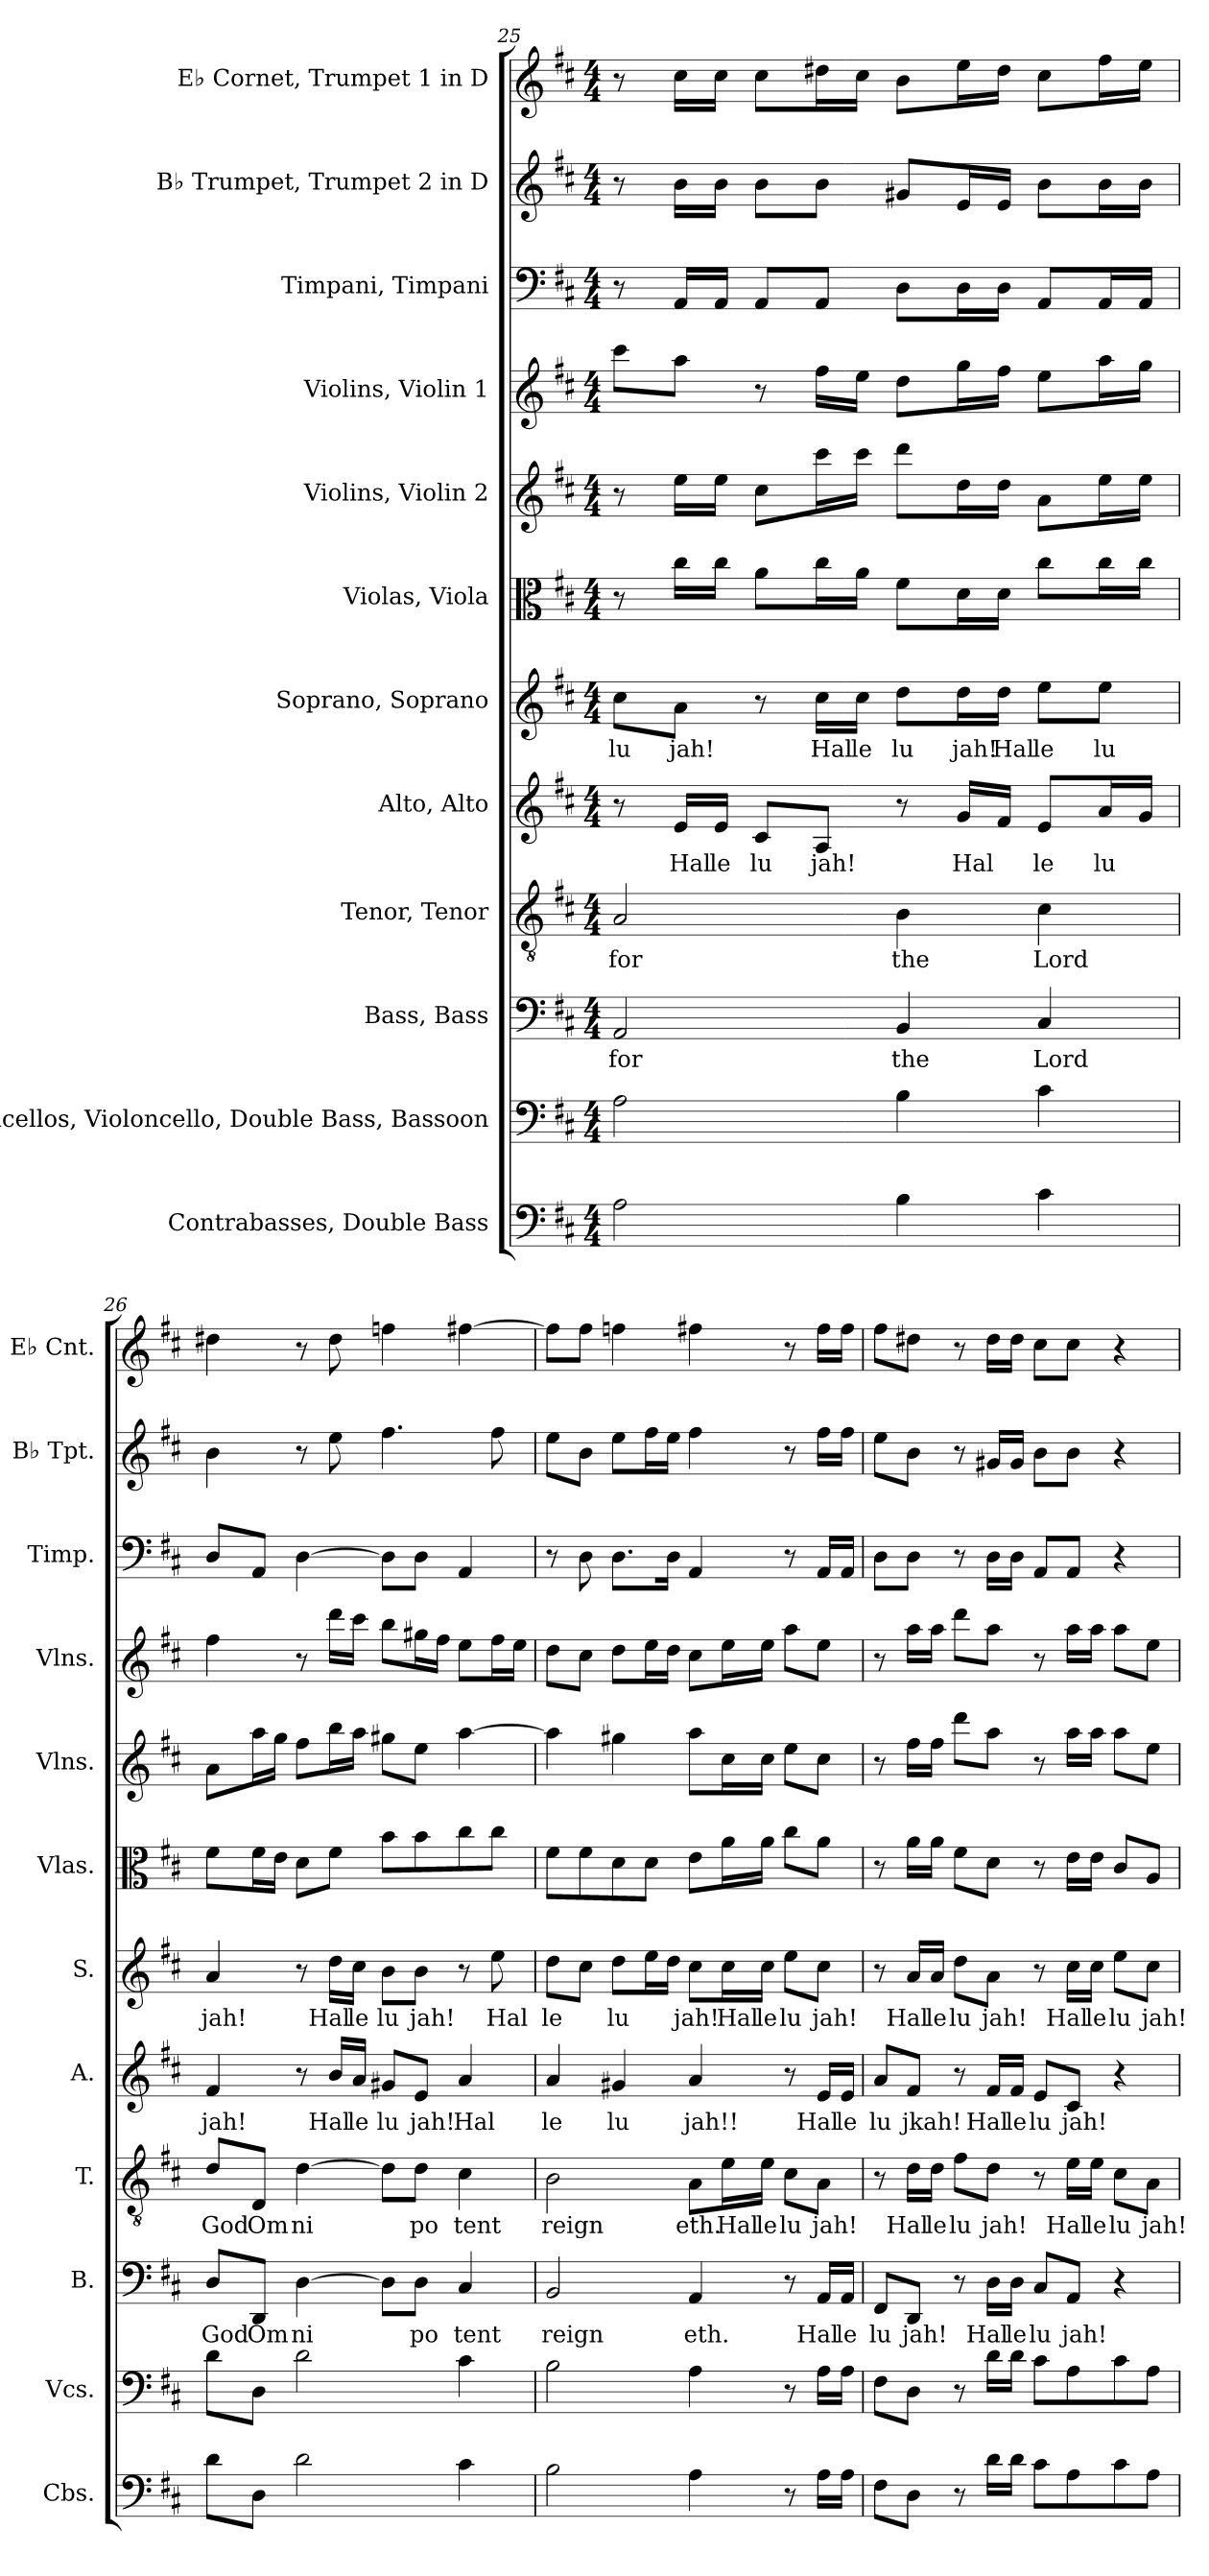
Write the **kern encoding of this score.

**kern	**kern	**kern	**text	**kern	**text	**kern	**text	**kern	**text	**kern	**kern	**kern	**kern	**kern	**kern
*part12	*part11	*part10	*part10	*part9	*part9	*part8	*part8	*part7	*part7	*part6	*part5	*part4	*part3	*part2	*part1
*staff12	*staff11	*staff10	*staff10	*staff9	*staff9	*staff8	*staff8	*staff7	*staff7	*staff6	*staff5	*staff4	*staff3	*staff2	*staff1
*I"Contrabasses, Double Bass	*I"Violoncellos, Violoncello, Double Bass, Bassoon	*I"Bass, Bass	*	*I"Tenor, Tenor	*	*I"Alto, Alto	*	*I"Soprano, Soprano	*	*I"Violas, Viola	*I"Violins, Violin 2	*I"Violins, Violin 1	*I"Timpani, Timpani	*I"B♭ Trumpet, Trumpet 2 in D	*I"E♭ Cornet, Trumpet 1 in D
*I'Cbs.	*I'Vcs.	*I'B.	*	*I'T.	*	*I'A.	*	*I'S.	*	*I'Vlas.	*I'Vlns.	*I'Vlns.	*I'Timp.	*I'B♭ Tpt.	*I'E♭ Cnt.
!!LO:PB:g=z
*clefF4	*clefF4	*clefF4	*	*clefGv2	*	*clefG2	*	*clefG2	*	*clefC3	*clefG2	*clefG2	*clefF4	*clefG2	*clefG2
*ITrd7c12	*	*	*	*	*	*	*	*	*	*	*	*	*	*ITrd1c2	*ITrd-2c-3
*k[f#c#]	*k[f#c#]	*k[f#c#]	*	*k[f#c#]	*	*k[f#c#]	*	*k[f#c#]	*	*k[f#c#]	*k[f#c#]	*k[f#c#]	*k[f#c#]	*k[]	*k[b-]
*M4/4	*M4/4	*M4/4	*	*M4/4	*	*M4/4	*	*M4/4	*	*M4/4	*M4/4	*M4/4	*M4/4	*M4/4	*M4/4
=25	=25	=25	=25	=25	=25	=25	=25	=25	=25	=25	=25	=25	=25	=25	=25
!	!	!	!LO:LY:b	!	!LO:LY:b	!	!	!	!LO:LY:b	!	!	!	!	!	!
2AA\	2A\	2AA/	for	2A/	for	8r	.	8cc#\L	lu	8r	8r	8ccc#\L	8r	8r	8r
!	!	!	!	!	!	!	!LO:LY:b	!	!LO:LY:b	!	!	!	!	!	!
.	.	.	.	.	.	16e/LL	Hal	8a\J	jah!	16cc#\LL	16ee\LL	8aa\J	16AA/LL	16a\LL	16ee\LL
!	!	!	!	!	!	!	!LO:LY:b	!	!	!	!	!	!	!	!
.	.	.	.	.	.	16e/JJ	le	.	.	16cc#\JJ	16ee\JJ	.	16AA/JJ	16a\JJ	16ee\JJ
!	!	!	!	!	!	!	!LO:LY:b	!	!	!	!	!	!	!	!
.	.	.	.	.	.	8c#/L	lu	8r	.	8a\L	8cc#\L	8r	8AA/L	8a\L	8ee\L
!	!	!	!	!	!	!	!LO:LY:b	!	!LO:LY:b	!	!	!	!	!	!
.	.	.	.	.	.	8A/J	jah!	16cc#\LL	Hal	16cc#\L	16ccc#\L	16ff#\LL	8AA/J	8a\J	16ff#X\L
!	!	!	!	!	!	!	!	!	!LO:LY:b	!	!	!	!	!	!
.	.	.	.	.	.	.	.	16cc#\JJ	le	16a\JJ	16ccc#\JJ	16ee\JJ	.	.	16ee\JJ
!	!	!	!LO:LY:b	!	!LO:LY:b	!	!	!	!LO:LY:b	!	!	!	!	!	!
4BB\	4B\	4BB/	the	4B\	the	8r	.	8dd\L	lu	8f#\L	8ddd\L	8dd\L	8D\L	8f#X/L	8dd\L
!	!	!	!	!	!	!	!LO:LY:b	!	!LO:LY:b	!	!	!	!	!	!
.	.	.	.	.	.	16g/LL	Hal	16dd\L	jah!	16d\L	16dd\L	16gg\L	16D\L	16d/L	16gg\L
!	!	!	!	!	!	!	!	!	!LO:LY:b	!	!	!	!	!	!
.	.	.	.	.	.	16f#/JJ	.	16dd\JJ	Hal	16d\JJ	16dd\JJ	16ff#\JJ	16D\JJ	16d/JJ	16ff#\JJ
!	!	!	!LO:LY:b	!	!LO:LY:b	!	!LO:LY:b	!	!LO:LY:b	!	!	!	!	!	!
4C#\	4c#\	4C#/	Lord	4c#\	Lord	8e/L	le	8ee\L	le	8cc#\L	8a\L	8ee\L	8AA/L	8a\L	8ee\L
!	!	!	!	!	!	!	!LO:LY:b	!	!LO:LY:b	!	!	!	!	!	!
.	.	.	.	.	.	16a/L	lu	8ee\J	lu	16cc#\L	16ee\L	16aa\L	16AA/L	16a\L	16aa\L
.	.	.	.	.	.	16g/JJ	.	.	.	16cc#\JJ	16ee\JJ	16gg\JJ	16AA/JJ	16a\JJ	16gg\JJ
=26	=26	=26	=26	=26	=26	=26	=26	=26	=26	=26	=26	=26	=26	=26	=26
!	!	!	!LO:LY:b	!	!LO:LY:b	!	!LO:LY:b	!	!LO:LY:b	!	!	!	!	!	!
8D\L	8d\L	8D/L	God	8d/L	God	4f#/	jah!	4a/	jah!	8f#\L	8a\L	4ff#\	8D/L	4a\	4ff#X\
!	!	!	!LO:LY:b	!	!LO:LY:b	!	!	!	!	!	!	!	!	!	!
8DD\J	8D\J	8DD/J	Om	8D/J	Om	.	.	.	.	16f#\L	16aa\L	.	8AA/J	.	.
.	.	.	.	.	.	.	.	.	.	16e\JJ	16gg\JJ	.	.	.	.
!	!	!	!LO:LY:b	!	!LO:LY:b	!	!	!	!	!	!	!	!	!	!
2D\	2d\	[4D\	ni	[4d\	ni	8r	.	8r	.	8d\L	8ff#\L	8r	[4D\	8r	8r
!	!	!	!	!	!	!	!LO:LY:b	!	!LO:LY:b	!	!	!	!	!	!
.	.	.	.	.	.	16b/LL	Hal	16dd\LL	Hal	8f#\J	16bb\L	16ddd\LL	.	8dd\	8ff#\
!	!	!	!	!	!	!	!LO:LY:b	!	!LO:LY:b	!	!	!	!	!	!
.	.	.	.	.	.	16a/JJ	le	16cc#\JJ	le	.	16aa\JJ	16ccc#\JJ	.	.	.
!	!	!	!	!	!	!	!LO:LY:b	!	!LO:LY:b	!	!	!	!	!	!
.	.	8D\L]	.	8d\L]	.	8g#X/L	lu	8b\L	lu	8b\L	8gg#X\L	8bb\L	8D\L]	4.ee\	4aa-X\
!	!	!	!LO:LY:b	!	!LO:LY:b	!	!LO:LY:b	!	!LO:LY:b	!	!	!	!	!	!
.	.	8D\J	po	8d\J	po	8e/J	jah!	8b\J	jah!	8b\	8ee\J	16gg#X\L	8D\J	.	.
.	.	.	.	.	.	.	.	.	.	.	.	16ff#\JJ	.	.	.
!	!	!	!LO:LY:b	!	!LO:LY:b	!	!LO:LY:b	!	!	!	!	!	!	!	!
4C#\	4c#\	4C#/	tent	4c#\	tent	4a/	Hal	8r	.	8cc#\	[4aa\	8ee\L	4AA/	.	[4aan\
!	!	!	!	!	!	!	!	!	!LO:LY:b	!	!	!	!	!	!
.	.	.	.	.	.	.	.	8ee\	Hal	8cc#\J	.	16ff#\L	.	8ee\	.
.	.	.	.	.	.	.	.	.	.	.	.	16ee\JJ	.	.	.
!!LO:PB:g=z
=27	=27	=27	=27	=27	=27	=27	=27	=27	=27	=27	=27	=27	=27	=27	=27
!	!	!	!LO:LY:b	!	!LO:LY:b	!	!LO:LY:b	!	!LO:LY:b	!	!	!	!	!	!
2BB\	2B\	2BB/	reign	2B\	reign	4a/	le	8dd\L	le	8f#\L	4aa\]	8dd\L	8r	8dd\L	8aa\L]
.	.	.	.	.	.	.	.	8cc#\J	.	8f#\	.	8cc#\J	8D\	8a\J	8aa\J
!	!	!	!	!	!	!	!LO:LY:b	!	!LO:LY:b	!	!	!	!	!	!
.	.	.	.	.	.	4g#X/	lu	8dd\L	lu	8d\	4gg#X\	8dd\L	8.D\L	8dd\L	4aa-X\
.	.	.	.	.	.	.	.	16ee\L	.	8d\J	.	16ee\L	.	16ee\L	.
.	.	.	.	.	.	.	.	16dd\JJ	.	.	.	16dd\JJ	16D\Jk	16dd\JJ	.
!	!	!	!LO:LY:b	!	!LO:LY:b	!	!LO:LY:b	!	!LO:LY:b	!	!	!	!	!	!
4AA\	4A\	4AA/	eth.	8A\L	eth.	4a/	jah!!	8cc#\L	jah!	8e\L	8aa\L	8cc#\L	4AA/	4ee\	4aan\
!	!	!	!	!	!LO:LY:b	!	!	!	!LO:LY:b	!	!	!	!	!	!
.	.	.	.	16e\L	Hal	.	.	16cc#\L	Hal	16a\L	16cc#\L	16ee\L	.	.	.
!	!	!	!	!	!LO:LY:b	!	!	!	!LO:LY:b	!	!	!	!	!	!
.	.	.	.	16e\JJ	le	.	.	16cc#\JJ	le	16a\JJ	16cc#\JJ	16ee\JJ	.	.	.
!	!	!	!	!	!LO:LY:b	!	!	!	!LO:LY:b	!	!	!	!	!	!
8r	8r	8r	.	8c#\L	lu	8r	.	8ee\L	lu	8cc#\L	8ee\L	8aa\L	8r	8r	8r
!	!	!	!LO:LY:b	!	!LO:LY:b	!	!LO:LY:b	!	!LO:LY:b	!	!	!	!	!	!
16AA\LL	16A\LL	16AA/LL	Hal	8A\J	jah!	16e/LL	Hal	8cc#\J	jah!	8a\J	8cc#\J	8ee\J	16AA/LL	16ee\LL	16aa\LL
!	!	!	!LO:LY:b	!	!	!	!LO:LY:b	!	!	!	!	!	!	!	!
16AA\JJ	16A\JJ	16AA/JJ	le	.	.	16e/JJ	le	.	.	.	.	.	16AA/JJ	16ee\JJ	16aa\JJ
=28	=28	=28	=28	=28	=28	=28	=28	=28	=28	=28	=28	=28	=28	=28	=28
!	!	!	!LO:LY:b	!	!	!	!LO:LY:b	!	!	!	!	!	!	!	!
8FF#\L	8F#\L	8FF#/L	lu	8r	.	8a/L	lu	8r	.	8r	8r	8r	8D\L	8dd\L	8aa\L
!	!	!	!LO:LY:b	!	!LO:LY:b	!	!LO:LY:b	!	!LO:LY:b	!	!	!	!	!	!
8DD\J	8D\J	8DD/J	jah!	16d\LL	Hal	8f#/J	jkah!	16a/LL	Hal	16a\LL	16ff#\LL	16aa\LL	8D\J	8a\J	8ff#X\J
!	!	!	!	!	!LO:LY:b	!	!	!	!LO:LY:b	!	!	!	!	!	!
.	.	.	.	16d\JJ	le	.	.	16a/JJ	le	16a\JJ	16ff#\JJ	16aa\JJ	.	.	.
!	!	!	!	!	!LO:LY:b	!	!	!	!LO:LY:b	!	!	!	!	!	!
8r	8r	8r	.	8f#\L	lu	8r	.	8dd\L	lu	8f#\L	8ddd\L	8ddd\L	8r	8r	8r
!	!	!	!LO:LY:b	!	!LO:LY:b	!	!LO:LY:b	!	!LO:LY:b	!	!	!	!	!	!
16D\LL	16d\LL	16D\LL	Hal	8d\J	jah!	16f#/LL	Hal	8a\J	jah!	8d\J	8aa\J	8aa\J	16D\LL	16f#X/LL	16ff#\LL
!	!	!	!LO:LY:b	!	!	!	!LO:LY:b	!	!	!	!	!	!	!	!
16D\JJ	16d\JJ	16D\JJ	le	.	.	16f#/JJ	le	.	.	.	.	.	16D\JJ	16f#/JJ	16ff#\JJ
!	!	!	!LO:LY:b	!	!	!	!LO:LY:b	!	!	!	!	!	!	!	!
8C#\L	8c#\L	8C#/L	lu	8r	.	8e/L	lu	8r	.	8r	8r	8r	8AA/L	8a\L	8ee\L
!	!	!	!LO:LY:b	!	!LO:LY:b	!	!LO:LY:b	!	!LO:LY:b	!	!	!	!	!	!
8AA\	8A\	8AA/J	jah!	16e\LL	Hal	8c#/J	jah!	16cc#\LL	Hal	16e\LL	16aa\LL	16aa\LL	8AA/J	8a\J	8ee\J
!	!	!	!	!	!LO:LY:b	!	!	!	!LO:LY:b	!	!	!	!	!	!
.	.	.	.	16e\JJ	le	.	.	16cc#\JJ	le	16e\JJ	16aa\JJ	16aa\JJ	.	.	.
!	!	!	!	!	!LO:LY:b	!	!	!	!LO:LY:b	!	!	!	!	!	!
8C#\	8c#\	4r	.	8c#\L	lu	4r	.	8ee\L	lu	8c#/L	8aa\L	8aa\L	4r	4r	4r
!	!	!	!	!	!LO:LY:b	!	!	!	!LO:LY:b	!	!	!	!	!	!
8AA\J	8A\J	.	.	8A\J	jah!	.	.	8cc#\J	jah!	8A/J	8ee\J	8ee\J	.	.	.
=	=	=	=	=	=	=	=	=	=	=	=	=	=	=	=
*-	*-	*-	*-	*-	*-	*-	*-	*-	*-	*-	*-	*-	*-	*-	*-
